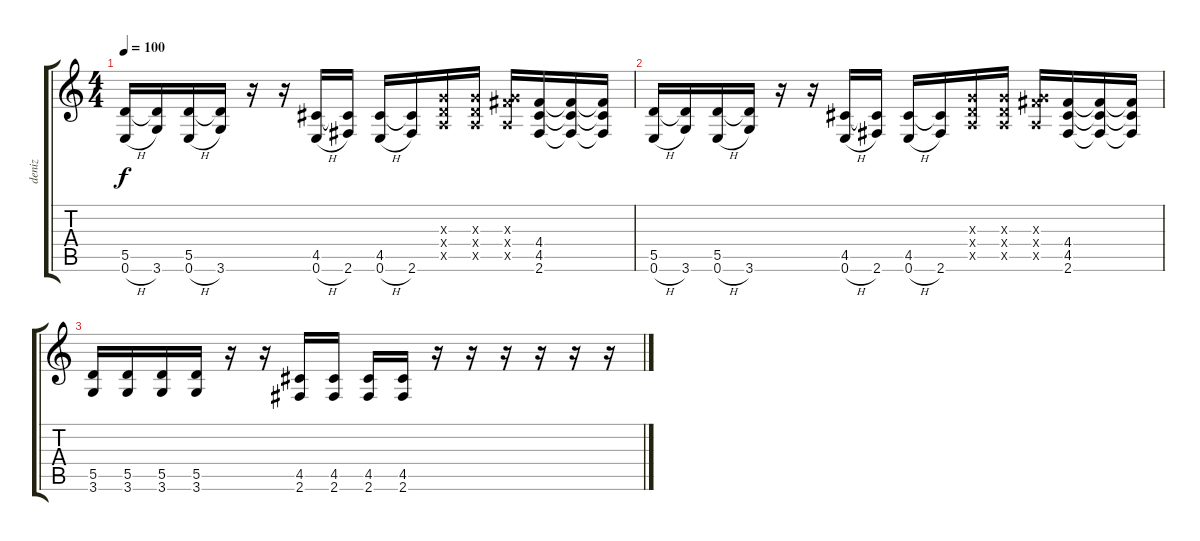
\track ("deniz" "deniz") {instrument distortionguitar}
\staff {score tabs}
\tuning (E4 B3 G3 D3 A2 E2) {hide}
\ts (4 4)
\tempo 100
\clef g2
\ks c
(5.5 0.6{h}).16{dy f} (5.5{t} 3.6).16 (5.5 0.6{h}).16 (5.5{t} 3.6).16 r.16 r.16 (4.5 0.6{h}).16 (4.5{t} 2.6).16 (4.5 0.6{h}).16 (4.5{t} 2.6).16 (0.3{x} 0.4{x} 0.5{x}).16 (0.3{x} 0.4{x} 0.5{x}).16 (0.3{x} 4.4{x} 0.5{x}).16 (4.4 4.5 2.6).16 (4.4{t} 4.5{t} 2.6{t}).16 (4.4{t} 4.5{t} 2.6{t}).16 |
(5.5 0.6{h}).16 (5.5{t} 3.6).16 (5.5 0.6{h}).16 (5.5{t} 3.6).16 r.16 r.16 (4.5 0.6{h}).16 (4.5{t} 2.6).16 (4.5 0.6{h}).16 (4.5{t} 2.6).16 (0.3{x} 0.4{x} 0.5{x}).16 (0.3{x} 0.4{x} 0.5{x}).16 (0.3{x} 4.4{x} 0.5{x}).16 (4.4 4.5 2.6).16 (4.4{t} 4.5{t} 2.6{t}).16 (4.4{t} 4.5{t} 2.6{t}).16 |
(5.5 3.6).16 (5.5 3.6).16 (5.5 3.6).16 (5.5 3.6).16 r.16 r.16 (4.5 2.6).16 (4.5 2.6).16 (4.5 2.6).16 (4.5 2.6).16 r.16 r.16 r.16 r.16 r.16 r.16
